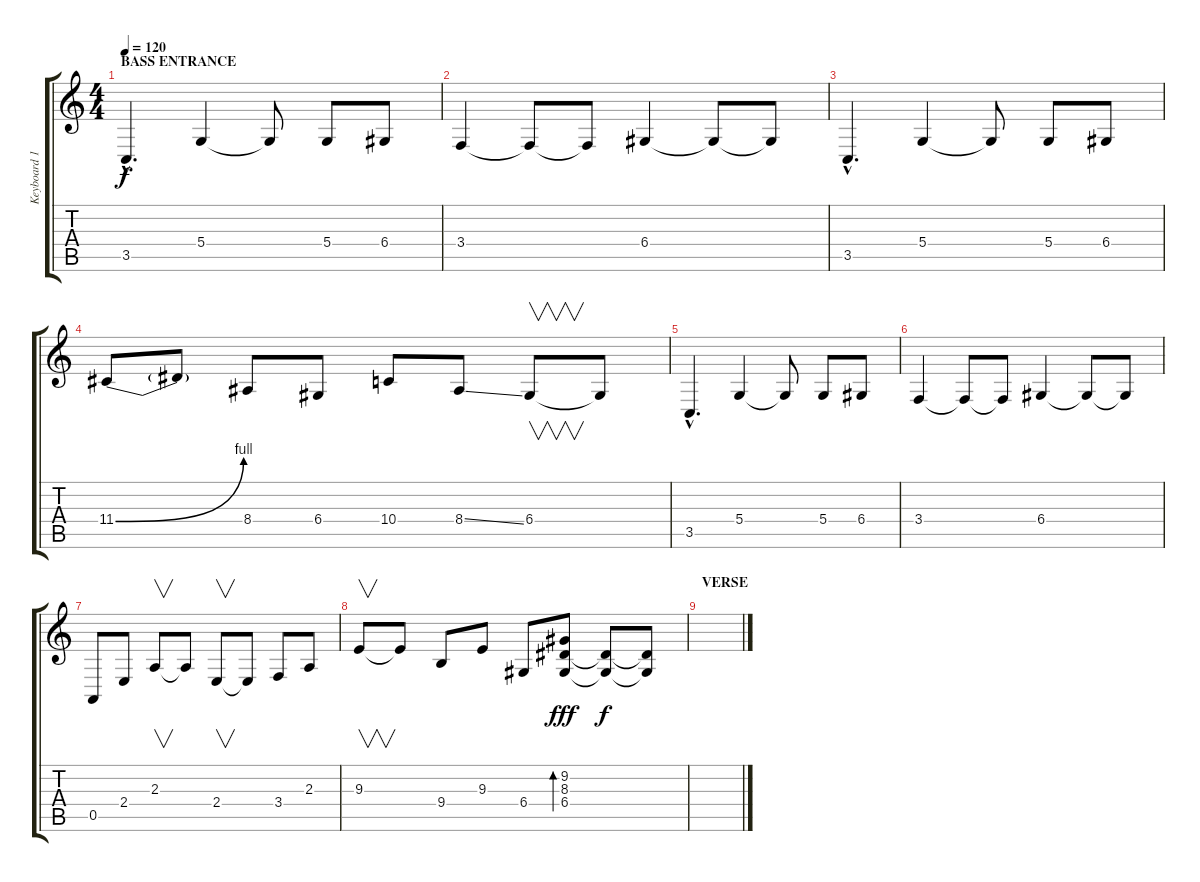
\track ("Keyboard 1" "Keyboard 1") {instrument acousticgrandpiano}
\staff {score tabs}
\tuning (E4 B3 G3 D3 A2 D2) {hide}
\ts (4 4)
\section ("" "BASS ENTRANCE")
\tempo 120
\clef g2
\ks c
3.5{hac}.4{d dy f volume 12 instrument acousticgrandpiano} 5.4.4 5.4{t}.8 5.4.8 6.4.8 |
3.4.4 3.4{t}.8 3.4{t}.8 6.4.4 6.4{t}.8 6.4{t}.8 |
3.5{hac}.4{d} 5.4.4 5.4{t}.8 5.4.8 6.4.8 |
11.4{be (bend 0 0 60 4)}.8 11.4{t}.8 8.4.8 6.4.8 10.4.8 8.4{ss}.8 6.4.8{v} 6.4{t}.8 |
3.5{hac}.4{d} 5.4.4 5.4{t}.8 5.4.8 6.4.8 |
3.4.4 3.4{t}.8 3.4{t}.8 6.4.4 6.4{t}.8 6.4{t}.8 |
0.5.8 2.4.8 2.3.8{v} 2.3{t}.8 2.4.8{v} 2.4{t}.8 3.4.8 2.3.8 |
9.3.8{v} 9.3{t}.8 9.4.8 9.3.8 6.4.8 (9.2 8.3 6.4).8{bd 240 dy fff instrument acousticgrandpiano} (8.3{t} 6.4{t}).8{dy f} (8.3{t} 6.4{t}).8 |
\section ("" "VERSE")
